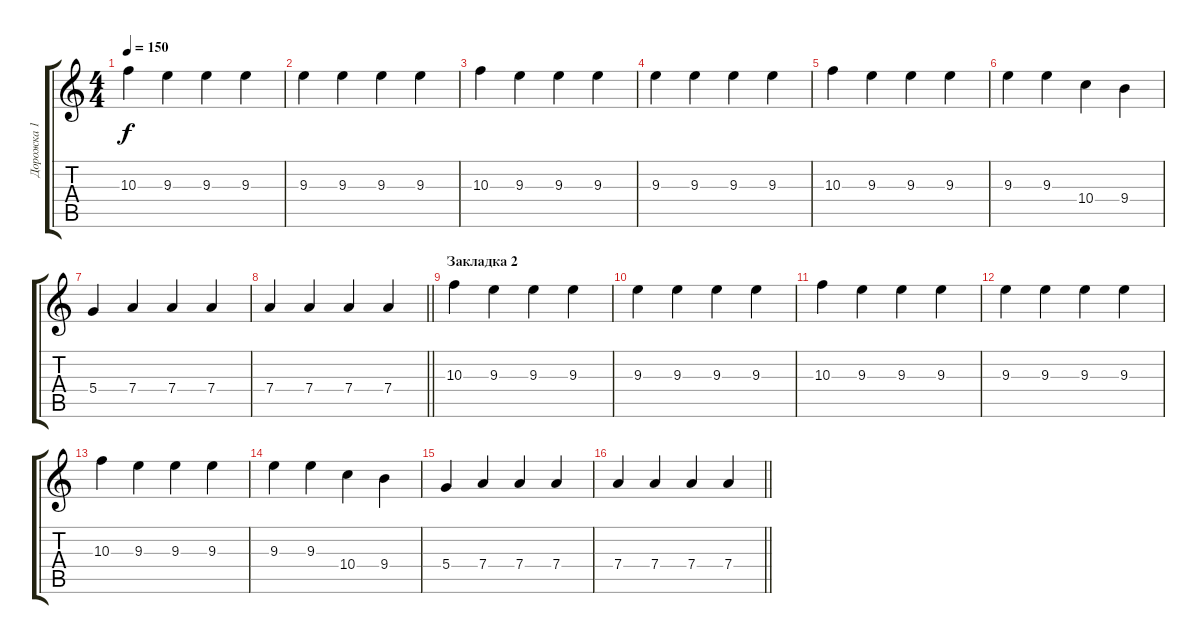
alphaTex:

\track ("Дорожка 1" "Дорожка 1") {instrument distortionguitar}
\staff {score tabs}
\tuning (E4 B3 G3 D3 A2 E2) {hide}
\ts (4 4)
\tempo 150
\clef g2
\ks c
10.3.4{dy f} 9.3.4 9.3.4 9.3.4 |
9.3.4 9.3.4 9.3.4 9.3.4 |
10.3.4 9.3.4 9.3.4 9.3.4 |
9.3.4 9.3.4 9.3.4 9.3.4 |
10.3.4 9.3.4 9.3.4 9.3.4 |
9.3.4 9.3.4 10.4.4 9.4.4 |
5.4.4 7.4.4 7.4.4 7.4.4 |
\barLineRight lightlight
7.4.4 7.4.4 7.4.4 7.4.4 |
\section ("" "Закладка 2")
10.3.4 9.3.4 9.3.4 9.3.4 |
9.3.4 9.3.4 9.3.4 9.3.4 |
10.3.4 9.3.4 9.3.4 9.3.4 |
9.3.4 9.3.4 9.3.4 9.3.4 |
10.3.4 9.3.4 9.3.4 9.3.4 |
9.3.4 9.3.4 10.4.4 9.4.4 |
5.4.4 7.4.4 7.4.4 7.4.4 |
\barLineRight lightlight
7.4.4 7.4.4 7.4.4 7.4.4
